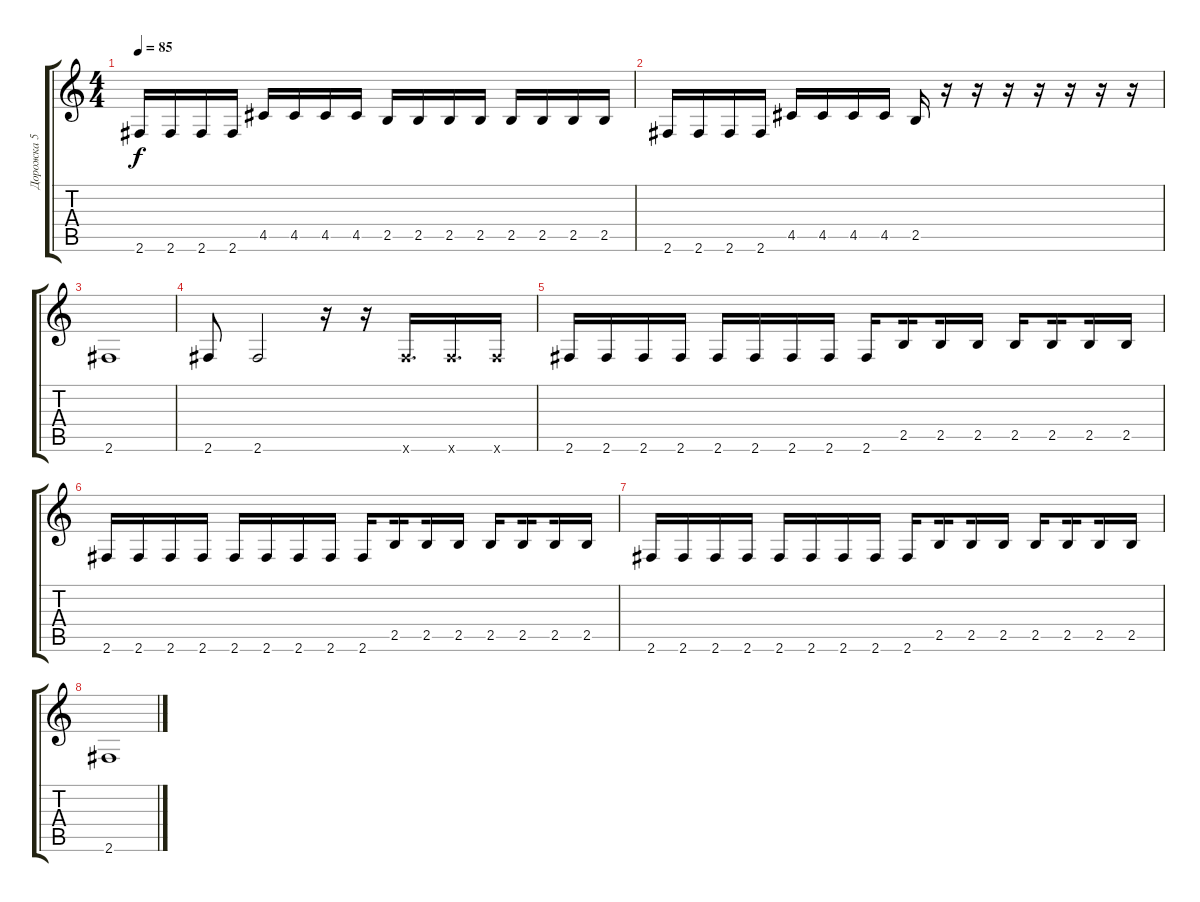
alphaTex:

\track ("Дорожка 5" "Дорожка 5") {instrument electricbasspick}
\staff {score tabs}
\tuning (E4 B3 G3 D3 A2 E2) {hide}
\ts (4 4)
\tempo 85
\clef g2
\ks c
2.6.16{dy f} 2.6.16 2.6.16 2.6.16 4.5.16 4.5.16 4.5.16 4.5.16 2.5.16 2.5.16 2.5.16 2.5.16 2.5.16 2.5.16 2.5.16 2.5.16 |
2.6.16 2.6.16 2.6.16 2.6.16 4.5.16 4.5.16 4.5.16 4.5.16 2.5.16 r.16 r.16 r.16 r.16 r.16 r.16 r.16 |
2.6.1 |
2.6.8 2.6.2 r.16 r.16 2.6{x}.16{d} 2.6{x}.16{d} 2.6{x}.16 |
2.6.16 2.6.16 2.6.16 2.6.16 2.6.16 2.6.16 2.6.16 2.6.16 2.6.16{beam splitsecondary} 2.5.16{beam splitsecondary} 2.5.16 2.5.16 2.5.16{beam splitsecondary} 2.5.16{beam splitsecondary} 2.5.16 2.5.16 |
2.6.16 2.6.16 2.6.16 2.6.16 2.6.16 2.6.16 2.6.16 2.6.16 2.6.16{beam splitsecondary} 2.5.16{beam splitsecondary} 2.5.16 2.5.16 2.5.16{beam splitsecondary} 2.5.16{beam splitsecondary} 2.5.16 2.5.16 |
2.6.16 2.6.16 2.6.16 2.6.16 2.6.16 2.6.16 2.6.16 2.6.16 2.6.16{beam splitsecondary} 2.5.16{beam splitsecondary} 2.5.16 2.5.16 2.5.16{beam splitsecondary} 2.5.16{beam splitsecondary} 2.5.16 2.5.16 |
2.6.1
